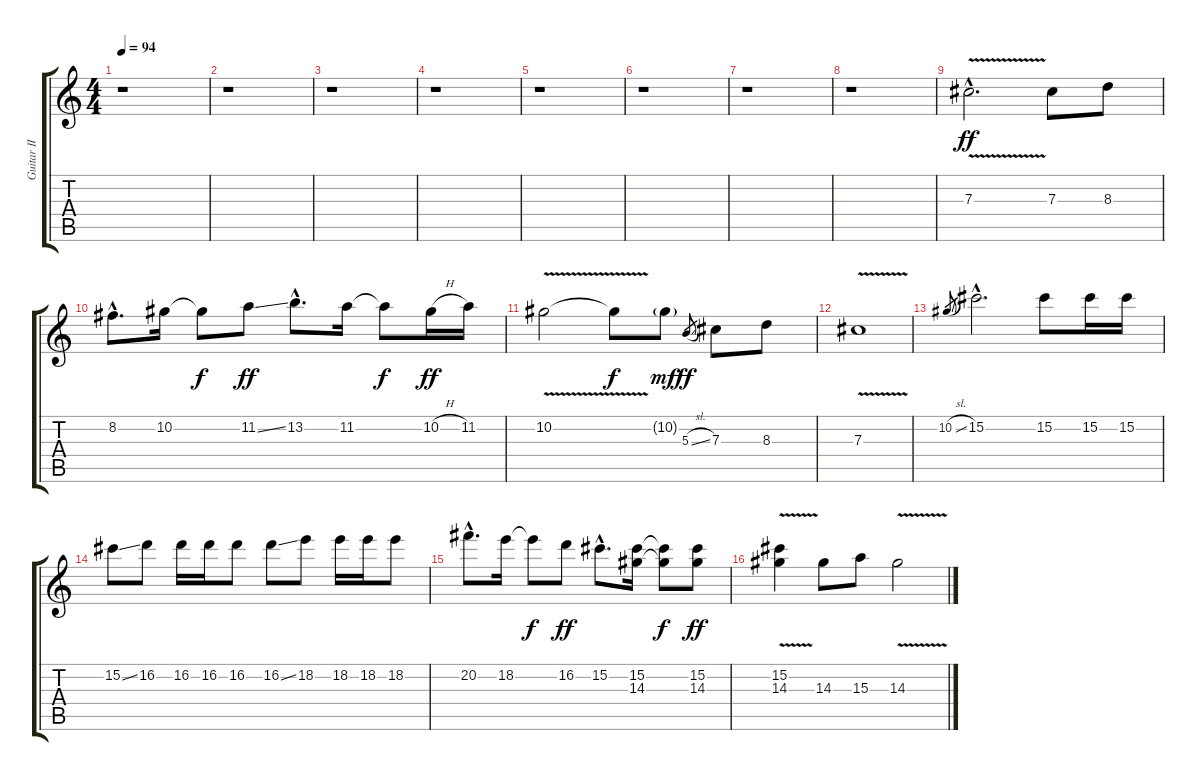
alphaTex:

\track ("Guitar II" "Guitar II") {instrument overdrivenguitar}
\staff {score tabs}
\tuning (Eb4 Bb3 Gb3 Db3 Ab2 Eb2) {hide}
\ts (4 4)
\tempo 94
\clef g2
\ks c
r.1{dy ff} |
r.1 |
r.1 |
r.1 |
r.1 |
r.1 |
r.1 |
r.1 |
7.3{v hac}.2{d} 7.3.8 8.3.8 |
8.2{hac}.8{d} 10.2.16 10.2{t}.8{dy f} 11.2{ss}.8{dy ff} 13.2{hac}.8{d} 11.2.16 11.2{t}.8{dy f} 10.2{h}.16{dy ff} 11.2.16 |
10.2{v}.2 10.2{t}.8{dy f} 10.2{g}.8{dy mf} 5.3{sl}.8{gr dy ff} 7.3.8 8.3.8 |
7.3{v}.1 |
10.2{sl}.8{gr} 15.2{hac}.2{d} 15.2.8 15.2.16 15.2.16 |
15.2{ss}.8 16.2.8 16.2.16 16.2.16 16.2.8 16.2{ss}.8 18.2.8 18.2.16 18.2.16 18.2.8 |
20.2{hac}.8{d} 18.2.16 18.2{t}.8{dy f} 16.2.8{dy ff} 15.2{hac}.8{d} (15.2 14.3).16 (15.2{t} 14.3{t}).8{dy f} (15.2 14.3).8{dy ff} |
(15.2{v} 14.3{v}).4 14.3.8 15.3.8 14.3{v ss}.2
